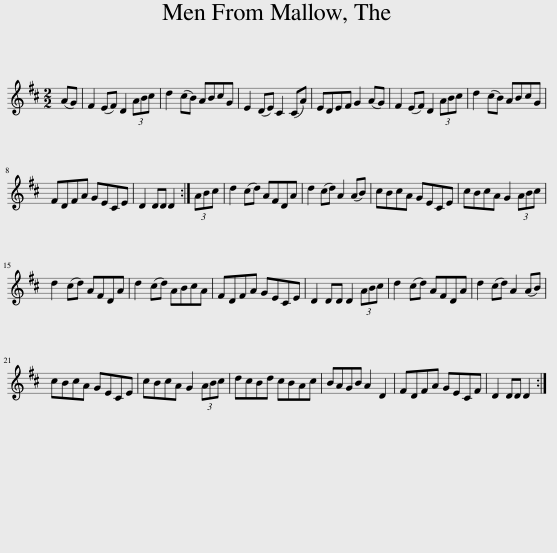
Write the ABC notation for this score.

X:1
L:1/8
M:2/2
I:linebreak $
K:D
V:1 treble
V:1
 (AG) | F2 (EF) D2 (3ABc | d2 (cB) ABcG | E2 (DE) C2 (CA) | EDEF G2 (AG) | %5
 F2 (EF) D2 (3ABc | d2 (cB) ABcG |$ FDFA GECE | D2 DD D2 :| (3ABc | %10
 d2 (cd) AFDA | d2 (cd) A2 (AB) | cBcA GECE | cBcA G2 (3ABc |$ d2 (cd) AFDA | %15
 d2 (cd) ABcA | FDFA GECE | D2 DD D2 (3ABc | d2 (cd) AFDA | d2 (cd) A2 (AB) |$ %20
 cBcA GECE | cBcA G2 (3ABc | dcBd cBAc | BAGB A2 D2 | FDFA GECF | %25
 D2 DD D2 :| %26
